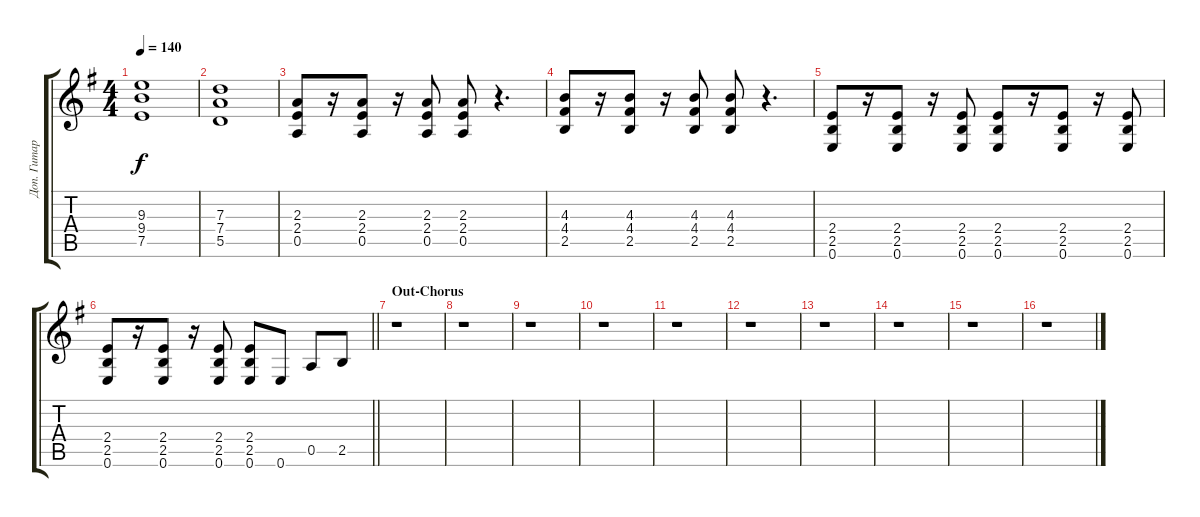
\track ("Доп. Гитара" "Доп. Гитар") {instrument distortionguitar}
\staff {score tabs}
\tuning (E4 B3 G3 D3 A2 E2) {hide}
\ts (4 4)
\tempo 140
\clef g2
\ks g
(9.3 9.4 7.5).1{dy f} |
(7.3 7.4 5.5).1 |
(2.3 2.4 0.5).8 r.16 (2.3 2.4 0.5).8 r.16 (2.3 2.4 0.5).8 (2.3 2.4 0.5).8 r.4{d} |
(4.3 4.4 2.5).8 r.16 (4.3 4.4 2.5).8 r.16 (4.3 4.4 2.5).8 (4.3 4.4 2.5).8 r.4{d} |
(2.4 2.5 0.6).8 r.16 (2.4 2.5 0.6).8 r.16 (2.4 2.5 0.6).8 (2.4 2.5 0.6).8 r.16 (2.4 2.5 0.6).8 r.16 (2.4 2.5 0.6).8 |
\barLineRight lightlight
(2.4 2.5 0.6).8 r.16 (2.4 2.5 0.6).8 r.16 (2.4 2.5 0.6).8 (2.4 2.5 0.6).8 0.6.8 0.5.8 2.5.8 |
\section ("" "Out-Chorus")
r.1 |
r.1 |
r.1 |
r.1 |
r.1 |
r.1 |
r.1 |
r.1 |
r.1 |
r.1
